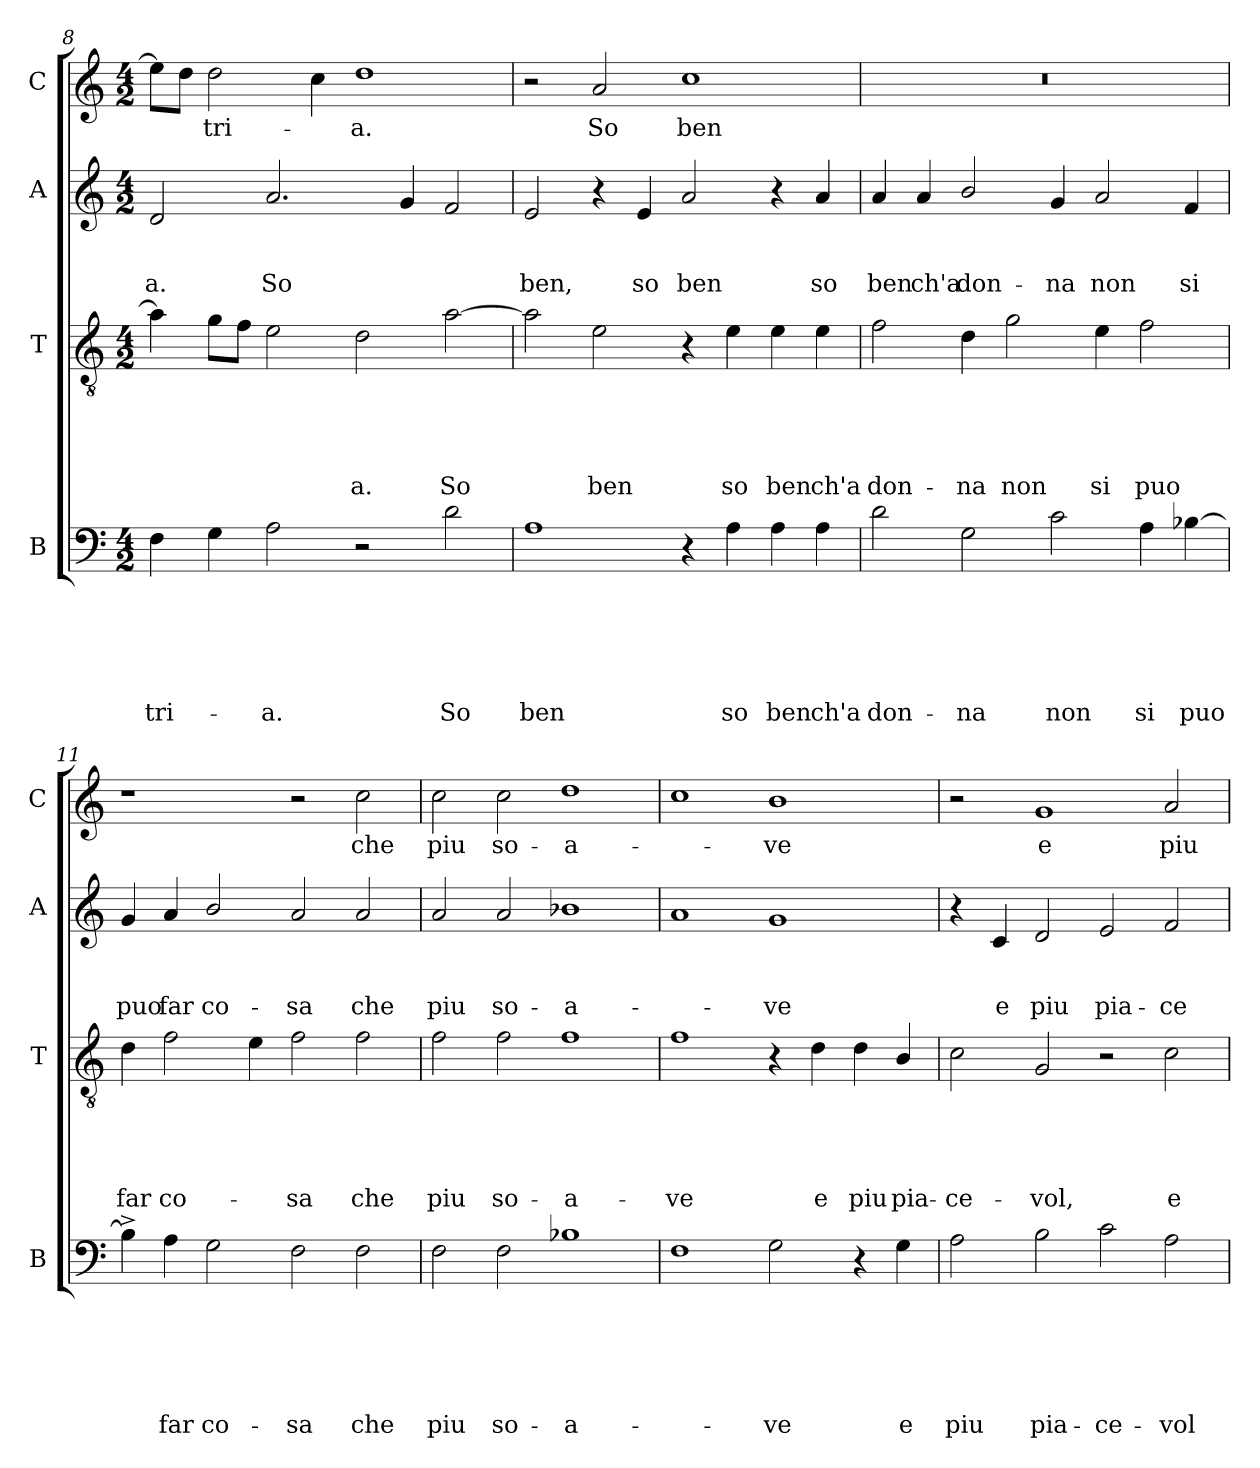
**kern	**text	**text	**text	**text	**text	**text	**kern	**text	**text	**text	**text	**text	**kern	**text	**text	**text	**kern	**text
*part4	*part4	*part4	*part4	*part4	*part4	*part4	*part3	*part3	*part3	*part3	*part3	*part3	*part2	*part2	*part2	*part2	*part1	*part1
*staff4	*staff4	*staff4	*staff4	*staff4	*staff4	*staff4	*staff3	*staff3	*staff3	*staff3	*staff3	*staff3	*staff2	*staff2	*staff2	*staff2	*staff1	*staff1
*I"B	*	*	*	*	*	*	*I"T	*	*	*	*	*	*I"A	*	*	*	*I"C	*
*I'B	*	*	*	*	*	*	*I'T	*	*	*	*	*	*I'A	*	*	*	*I'C	*
*clefF4	*	*	*	*	*	*	*clefGv2	*	*	*	*	*	*clefG2	*	*	*	*clefG2	*
*k[]	*	*	*	*	*	*	*k[]	*	*	*	*	*	*k[]	*	*	*	*k[]	*
*C:	*	*	*	*	*	*	*C:	*	*	*	*	*	*C:	*	*	*	*C:	*
*M4/2	*	*	*	*	*	*	*M4/2	*	*	*	*	*	*M4/2	*	*	*	*M4/2	*
=8	=8	=8	=8	=8	=8	=8	=8	=8	=8	=8	=8	=8	=8	=8	=8	=8	=8	=8
!	!	!	!	!	!	!LO:LY:b	!	!	!	!	!	!	!	!	!	!LO:LY:b	!	!
4F\	.	.	.	.	.	-tri-	4a\]	.	.	.	.	.	2d/	.	.	-a.	8ee\L]	.
.	.	.	.	.	.	.	.	.	.	.	.	.	.	.	.	.	8dd\J	.
!	!	!	!	!	!	!	!	!	!	!	!	!	!	!	!	!	!	!LO:LY:b
4G\	.	.	.	.	.	.	8g\L	.	.	.	.	.	.	.	.	.	2dd\	-tri-
.	.	.	.	.	.	.	8f\J	.	.	.	.	.	.	.	.	.	.	.
!	!	!	!	!	!	!LO:LY:b	!	!	!	!	!	!	!	!	!	!LO:LY:b	!	!
2A\	.	.	.	.	.	-a.	2e\	.	.	.	.	.	2.a/	.	.	So	.	.
.	.	.	.	.	.	.	.	.	.	.	.	.	.	.	.	.	4cc\	.
!	!	!	!	!	!	!	!	!	!	!	!	!LO:LY:b	!	!	!	!	!	!LO:LY:b
2r	.	.	.	.	.	.	2d\	.	.	.	.	-a.	.	.	.	.	1dd	-a.
.	.	.	.	.	.	.	.	.	.	.	.	.	4g/	.	.	.	.	.
!	!	!	!	!	!	!LO:LY:b	!	!	!	!	!	!LO:LY:b	!	!	!	!	!	!
2d\	.	.	.	.	.	So	[>2a\	.	.	.	.	So	2f/	.	.	.	.	.
=9	=9	=9	=9	=9	=9	=9	=9	=9	=9	=9	=9	=9	=9	=9	=9	=9	=9	=9
!	!	!	!	!	!	!LO:LY:b	!	!	!	!	!	!	!	!	!	!LO:LY:b	!	!
1A	.	.	.	.	.	ben	2a\]	.	.	.	.	.	2e/	.	.	ben,	2r	.
!	!	!	!	!	!	!	!	!	!	!	!	!LO:LY:b	!	!	!	!	!	!LO:LY:b
.	.	.	.	.	.	.	2e\	.	.	.	.	ben	4r	.	.	.	2a/	So
!	!	!	!	!	!	!	!	!	!	!	!	!	!	!	!	!LO:LY:b	!	!
.	.	.	.	.	.	.	.	.	.	.	.	.	4e/	.	.	so	.	.
!	!	!	!	!	!	!	!	!	!	!	!	!	!	!	!	!LO:LY:b	!	!LO:LY:b
4r	.	.	.	.	.	.	4r	.	.	.	.	.	2a/	.	.	ben	1cc	ben
!	!	!	!	!	!	!LO:LY:b	!	!	!	!	!	!LO:LY:b	!	!	!	!	!	!
4A\	.	.	.	.	.	so	4e\	.	.	.	.	so	.	.	.	.	.	.
!	!	!	!	!	!	!LO:LY:b	!	!	!	!	!	!LO:LY:b	!	!	!	!	!	!
4A\	.	.	.	.	.	ben	4e\	.	.	.	.	ben	4r	.	.	.	.	.
!	!	!	!	!	!	!LO:LY:b	!	!	!	!	!	!LO:LY:b	!	!	!	!LO:LY:b	!	!
4A\	.	.	.	.	.	ch'a	4e\	.	.	.	.	ch'a	4a/	.	.	so	.	.
!!LO:PB:g=z
=10	=10	=10	=10	=10	=10	=10	=10	=10	=10	=10	=10	=10	=10	=10	=10	=10	=10	=10
!	!	!	!	!	!	!LO:LY:b	!	!	!	!	!	!LO:LY:b	!	!	!	!LO:LY:b	!	!
2d\	.	.	.	.	.	don-	2f\	.	.	.	.	don-	4a/	.	.	ben	0r	.
!	!	!	!	!	!	!	!	!	!	!	!	!	!	!	!	!LO:LY:b	!	!
.	.	.	.	.	.	.	.	.	.	.	.	.	4a/	.	.	ch'a	.	.
!	!	!	!	!	!	!LO:LY:b	!	!	!	!	!	!LO:LY:b	!	!	!	!LO:LY:b	!	!
2G\	.	.	.	.	.	-na	4d\	.	.	.	.	-na	2b/	.	.	don-	.	.
!	!	!	!	!	!	!	!	!	!	!	!	!LO:LY:b	!	!	!	!	!	!
.	.	.	.	.	.	.	2g\	.	.	.	.	non	.	.	.	.	.	.
!	!	!	!	!	!	!LO:LY:b	!	!	!	!	!	!	!	!	!	!LO:LY:b	!	!
2c\	.	.	.	.	.	non	.	.	.	.	.	.	4g/	.	.	-na	.	.
!	!	!	!	!	!	!	!	!	!	!	!	!LO:LY:b	!	!	!	!LO:LY:b	!	!
.	.	.	.	.	.	.	4e\	.	.	.	.	si	2a/	.	.	non	.	.
!	!	!	!	!	!	!LO:LY:b	!	!	!	!	!	!LO:LY:b	!	!	!	!	!	!
4A\	.	.	.	.	.	si	2f\	.	.	.	.	puo	.	.	.	.	.	.
!	!	!	!	!	!	!LO:LY:b	!	!	!	!	!	!	!	!	!	!LO:LY:b	!	!
[>4B-X\	.	.	.	.	.	puo	.	.	.	.	.	.	4f/	.	.	si	.	.
=11	=11	=11	=11	=11	=11	=11	=11	=11	=11	=11	=11	=11	=11	=11	=11	=11	=11	=11
!	!	!	!	!	!	!	!	!	!	!	!	!LO:LY:b	!	!	!	!LO:LY:b	!	!
4B-^>\]	.	.	.	.	.	.	4d\	.	.	.	.	far	4g/	.	.	puo	1r	.
!	!	!	!	!	!	!LO:LY:b	!	!	!	!	!	!LO:LY:b	!	!	!	!LO:LY:b	!	!
4A\	.	.	.	.	.	far	2f\	.	.	.	.	co-	4a/	.	.	far	.	.
!	!	!	!	!	!	!LO:LY:b	!	!	!	!	!	!	!	!	!	!LO:LY:b	!	!
2G\	.	.	.	.	.	co-	.	.	.	.	.	.	2b/	.	.	co-	.	.
.	.	.	.	.	.	.	4e\	.	.	.	.	.	.	.	.	.	.	.
!	!	!	!	!	!	!LO:LY:b	!	!	!	!	!	!LO:LY:b	!	!	!	!LO:LY:b	!	!
2F\	.	.	.	.	.	-sa	2f\	.	.	.	.	-sa	2a/	.	.	-sa	2r	.
!	!	!	!	!	!	!LO:LY:b	!	!	!	!	!	!LO:LY:b	!	!	!	!LO:LY:b	!	!LO:LY:b
2F\	.	.	.	.	.	che	2f\	.	.	.	.	che	2a/	.	.	che	2cc\	che
=12	=12	=12	=12	=12	=12	=12	=12	=12	=12	=12	=12	=12	=12	=12	=12	=12	=12	=12
!	!	!	!	!	!	!LO:LY:b	!	!	!	!	!	!LO:LY:b	!	!	!	!LO:LY:b	!	!LO:LY:b
2F\	.	.	.	.	.	piu	2f\	.	.	.	.	piu	2a/	.	.	piu	2cc\	piu
!	!	!	!	!	!	!LO:LY:b	!	!	!	!	!	!LO:LY:b	!	!	!	!LO:LY:b	!	!LO:LY:b
2F\	.	.	.	.	.	so-	2f\	.	.	.	.	so-	2a/	.	.	so-	2cc\	so-
!	!	!	!	!	!	!LO:LY:b:rj	!	!	!	!	!	!LO:LY:b:rj	!	!	!	!LO:LY:b:rj	!	!LO:LY:b:rj
1B-X	.	.	.	.	.	-a-	1f	.	.	.	.	-a-	1b-X	.	.	-a-	1dd	-a-
=13	=13	=13	=13	=13	=13	=13	=13	=13	=13	=13	=13	=13	=13	=13	=13	=13	=13	=13
!	!	!	!	!	!	!	!	!	!	!	!	!LO:LY:b	!	!	!	!	!	!
1F	.	.	.	.	.	.	1f	.	.	.	.	-ve	1a	.	.	.	1cc	.
!	!	!	!	!	!	!LO:LY:b	!	!	!	!	!	!	!	!	!	!LO:LY:b	!	!LO:LY:b
2G\	.	.	.	.	.	-ve	4r	.	.	.	.	.	1g	.	.	-ve	1b	-ve
!	!	!	!	!	!	!	!	!	!	!	!	!LO:LY:b	!	!	!	!	!	!
.	.	.	.	.	.	.	4d\	.	.	.	.	e	.	.	.	.	.	.
!	!	!	!	!	!	!	!	!	!	!	!	!LO:LY:b	!	!	!	!	!	!
4r	.	.	.	.	.	.	4d\	.	.	.	.	piu	.	.	.	.	.	.
!	!	!	!	!	!	!LO:LY:b	!	!	!	!	!	!LO:LY:b	!	!	!	!	!	!
4G\	.	.	.	.	.	e	4B/	.	.	.	.	pia-	.	.	.	.	.	.
!!LO:LB:g=z
=14	=14	=14	=14	=14	=14	=14	=14	=14	=14	=14	=14	=14	=14	=14	=14	=14	=14	=14
!	!	!	!	!	!	!LO:LY:b	!	!	!	!	!	!LO:LY:b	!	!	!	!	!	!
2A\	.	.	.	.	.	piu	2c\	.	.	.	.	-ce-	4r	.	.	.	2r	.
!	!	!	!	!	!	!	!	!	!	!	!	!	!	!	!	!LO:LY:b	!	!
.	.	.	.	.	.	.	.	.	.	.	.	.	4c/	.	.	e	.	.
!	!	!	!	!	!	!LO:LY:b	!	!	!	!	!	!LO:LY:b	!	!	!	!LO:LY:b	!	!LO:LY:b:rj
2B\	.	.	.	.	.	pia-	2G/	.	.	.	.	-vol,	2d/	.	.	piu	1g	e
!	!	!	!	!	!	!LO:LY:b	!	!	!	!	!	!	!	!	!	!LO:LY:b	!	!
2c\	.	.	.	.	.	-ce-	2r	.	.	.	.	.	2e/	.	.	pia-	.	.
!	!	!	!	!	!	!LO:LY:b	!	!	!	!	!	!LO:LY:b	!	!	!	!LO:LY:b	!	!LO:LY:b
2A\	.	.	.	.	.	-vol	2c\	.	.	.	.	e	2f/	.	.	-ce-	2a/	piu
=	=	=	=	=	=	=	=	=	=	=	=	=	=	=	=	=	=	=
*-	*-	*-	*-	*-	*-	*-	*-	*-	*-	*-	*-	*-	*-	*-	*-	*-	*-	*-
